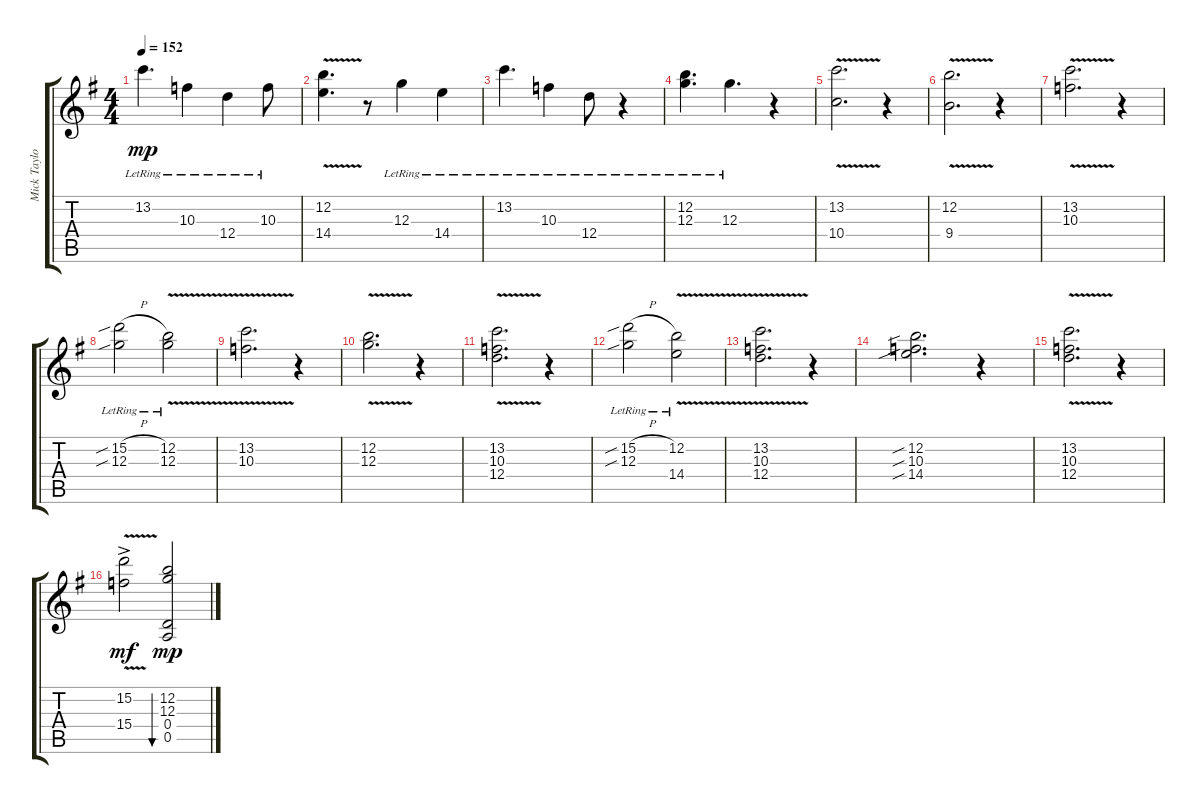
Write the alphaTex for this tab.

\track ("Mick Taylor" "Mick Taylo") {instrument electricguitarjazz}
\staff {score tabs}
\tuning (E4 B3 G3 D3 A2 E2) {hide}
\ts (4 4)
\tempo 152
\clef g2
\ks g
13.2{lr}.4{d dy mp} 10.3{lr}.4 12.4{lr}.4 10.3{lr}.8 |
(12.2{v} 14.4{v}).4{d} r.8 12.3{lr}.4 14.4{lr}.4 |
13.2{lr}.4{d} 10.3{lr}.4 12.4{lr}.8 r.4 |
(12.2{lr} 12.3{lr}).4{d} 12.3{lr}.4{d} r.4 |
(13.2{v} 10.4{v}).2{d} r.4 |
(12.2{v} 9.4{v}).2{d} r.4 |
(13.2{v} 10.3{v}).2{d} r.4 |
(15.2{sib h lr} 12.3{sib lr}).2 (12.2{v lr} 12.3{v lr}).2 |
(13.2{v} 10.3{v}).2{d} r.4 |
(12.2{v} 12.3{v}).2{d} r.4 |
(13.2{v} 10.3{v} 12.4{v}).2{d} r.4 |
(15.2{sib h lr} 12.3{sib lr}).2 (12.2{v lr} 14.4{v lr}).2 |
(13.2{v} 10.3{v} 12.4{v}).2{d} r.4 |
(12.2{sib} 10.3{sib} 14.4{sib}).2{d} r.4 |
(13.2{v} 10.3{v} 12.4{v}).2{d} r.4 |
(15.2{v ac} 15.4{v ac}).2{dy mf} (12.2 12.3 0.4 0.5).2{bu 30 dy mp}
